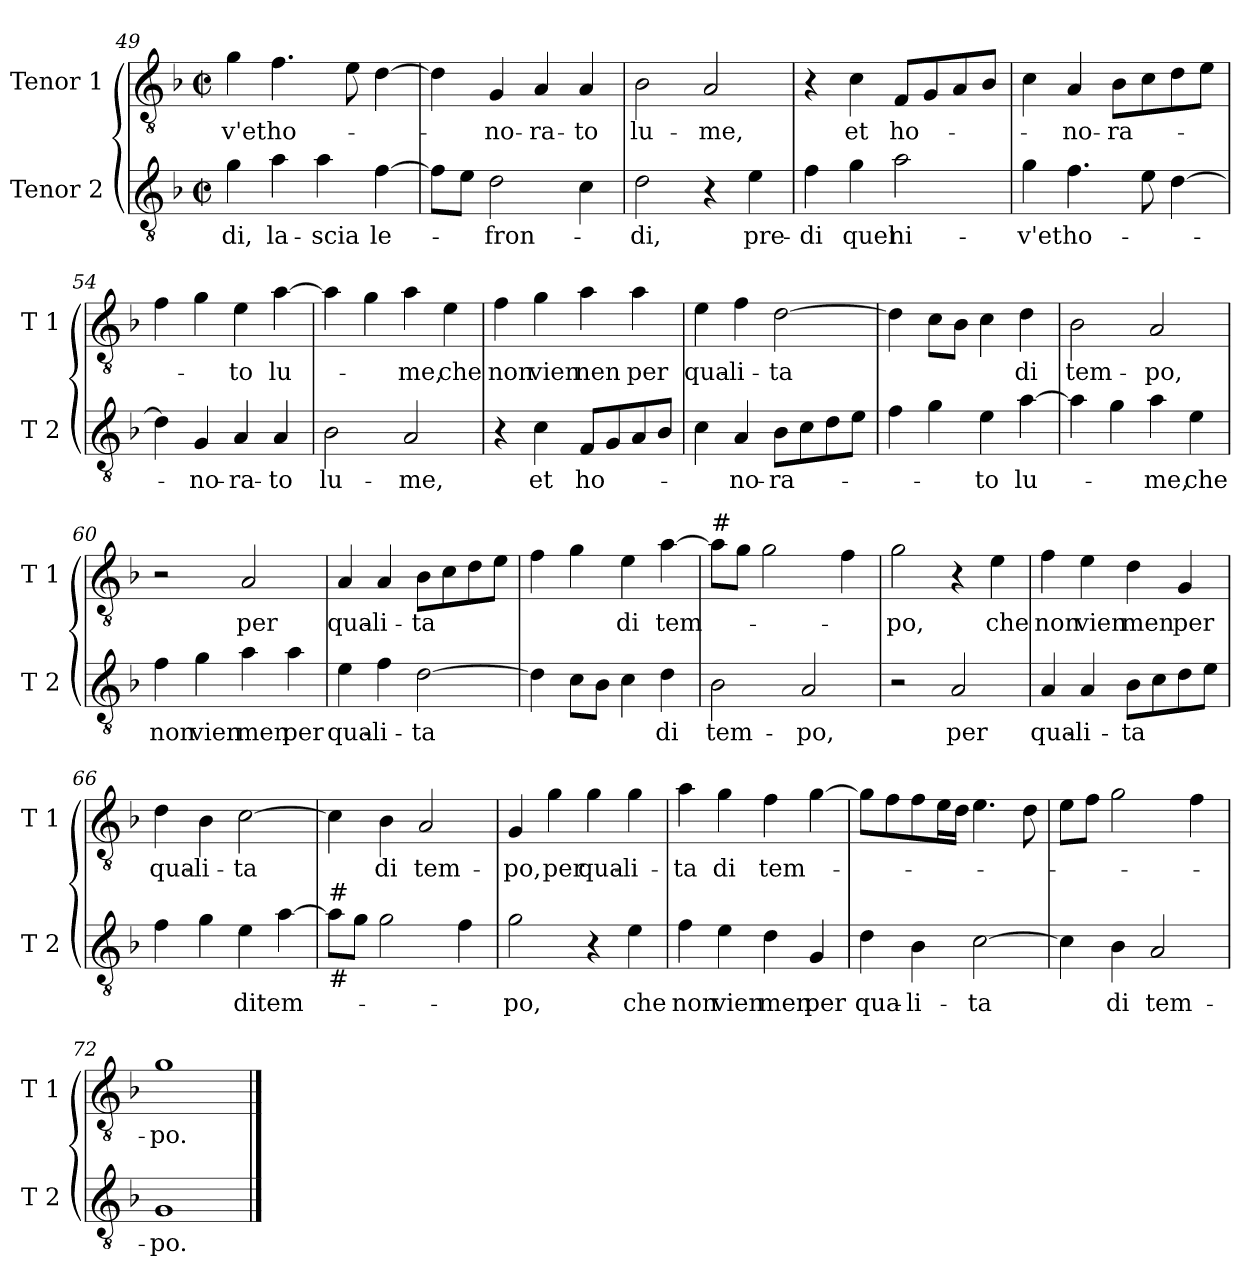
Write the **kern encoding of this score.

**kern	**text	**kern	**text
*part2	*part2	*part1	*part1
*staff2	*staff2	*staff1	*staff1
*I"Tenor 2	*	*I"Tenor 1	*
*I'T 2	*	*I'T 1	*
*clefGv2	*	*clefGv2	*
*k[b-]	*	*k[b-]	*
*F:	*	*F:	*
*M2/2	*	*M2/2	*
*met(c|)	*	*met(c|)	*
=49	=49	=49	=49
!	!LO:LY:b	!	!LO:LY:b
4g\	-di,	4g\	-v'et
!	!LO:LY:b	!	!LO:LY:b
4a\	la-	4.f\	ho-
!	!LO:LY:b	!	!
4a\	-scia	.	.
.	.	8e\	.
!	!LO:LY:b	!	!
[4f\	le-	[4d\	.
=50	=50	=50	=50
8f\L]	.	4d\]	.
8e\J	.	.	.
!	!LO:LY:b	!	!LO:LY:b
2d\	-fron-	4G/	-no-
!	!	!	!LO:LY:b
.	.	4A/	-ra-
!	!	!	!LO:LY:b
4c\	.	4A/	-to
!!LO:LB:g=z
=51	=51	=51	=51
!	!LO:LY:b	!	!LO:LY:b
2d\	-di,	2B-\	lu-
!	!	!	!LO:LY:b
4r	.	2A/	-me,
!	!LO:LY:b	!	!
4e\	pre-	.	.
=52	=52	=52	=52
!	!LO:LY:b	!	!
4f\	-di	4r	.
!	!LO:LY:b	!	!LO:LY:b
4g\	quel	4c\	et
!	!LO:LY:b	!	!LO:LY:b
2a\	ni-	8F/L	ho-
.	.	8G/	.
.	.	8A/	.
.	.	8B-/J	.
=53	=53	=53	=53
!	!LO:LY:b	!	!
4g\	-v'et	4c\	.
!	!LO:LY:b	!	!LO:LY:b
4.f\	ho-	4A/	-no-
!	!	!	!LO:LY:b
.	.	8B-\L	-ra-
8e\	.	8c\	.
[4d\	.	8d\	.
.	.	8e\J	.
=54	=54	=54	=54
4d\]	.	4f\	.
!	!LO:LY:b	!	!
4G/	-no-	4g\	.
!	!LO:LY:b	!	!LO:LY:b
4A/	-ra-	4e\	-to
!	!LO:LY:b	!	!LO:LY:b
4A/	-to	[4a\	lu-
=55	=55	=55	=55
!	!LO:LY:b	!	!
2B-\	lu-	4a\]	.
.	.	4g\	.
!	!LO:LY:b	!	!LO:LY:b
2A/	-me,	4a\	-me,
!	!	!	!LO:LY:b
.	.	4e\	che
!!LO:PB:g=z
=56	=56	=56	=56
!	!	!	!LO:LY:b
4r	.	4f\	non
!	!LO:LY:b	!	!LO:LY:b
4c\	et	4g\	vien
!	!LO:LY:b	!	!LO:LY:b
8F/L	ho-	4a\	nen
8G/	.	.	.
!	!	!	!LO:LY:b
8A/	.	4a\	per
8B-/J	.	.	.
=57	=57	=57	=57
!	!	!	!LO:LY:b
4c\	.	4e\	qua-
!	!LO:LY:b	!	!LO:LY:b
4A/	-no-	4f\	-li-
!	!LO:LY:b	!	!LO:LY:b
8B-\L	-ra-	[2d\	-ta
8c\	.	.	.
8d\	.	.	.
8e\J	.	.	.
=58	=58	=58	=58
4f\	.	4d\]	.
4g\	.	8c\L	.
.	.	8B-\J	.
!	!LO:LY:b	!	!
4e\	-to	4c\	.
!	!LO:LY:b	!	!LO:LY:b
[4a\	lu-	4d\	di
=59	=59	=59	=59
!	!	!	!LO:LY:b
4a\]	.	2B-\	tem-
4g\	.	.	.
!	!LO:LY:b	!	!LO:LY:b
4a\	-me,	2A/	-po,
!	!LO:LY:b	!	!
4e\	che	.	.
!!LO:LB:g=z
=60	=60	=60	=60
!	!LO:LY:b	!	!
4f\	non	2r	.
!	!LO:LY:b	!	!
4g\	vien	.	.
!	!LO:LY:b	!	!LO:LY:b
4a\	men	2A/	per
!	!LO:LY:b	!	!
4a\	per	.	.
=61	=61	=61	=61
!	!LO:LY:b	!	!LO:LY:b
4e\	qua-	4A/	qua-
!	!LO:LY:b	!	!LO:LY:b
4f\	-li-	4A/	-li-
!	!LO:LY:b	!	!LO:LY:b
[2d\	-ta	8B-\L	-ta
.	.	8c\	.
.	.	8d\	.
.	.	8e\J	.
=62	=62	=62	=62
4d\]	.	4f\	.
8c\L	.	4g\	.
8B-\J	.	.	.
!	!	!	!LO:LY:b
4c\	.	4e\	di
!	!LO:LY:b	!	!LO:LY:b
4d\	di	[4a\	tem-
=63	=63	=63	=63
!	!	!LO:TX:a:t=#	!
!	!LO:LY:b	!	!
2B-\	tem-	8a\L]	.
.	.	8g\J	.
.	.	2g\	.
!	!LO:LY:b	!	!
2A/	-po,	.	.
.	.	4f\	.
!!LO:LB:g=z
=64	=64	=64	=64
!	!	!	!LO:LY:b
2r	.	2g\	-po,
!	!LO:LY:b	!	!
2A/	per	4r	.
!	!	!	!LO:LY:b
.	.	4e\	che
=65	=65	=65	=65
!	!LO:LY:b	!	!LO:LY:b
4A/	qua-	4f\	non
!	!LO:LY:b	!	!LO:LY:b
4A/	-li-	4e\	vien
!	!LO:LY:b	!	!LO:LY:b
8B-\L	-ta	4d\	men
8c\	.	.	.
!	!	!	!LO:LY:b
8d\	.	4G/	per
8e\J	.	.	.
=66	=66	=66	=66
!	!	!	!LO:LY:b
4f\	.	4d\	qua-
!	!	!	!LO:LY:b
4g\	.	4B-\	-li-
!	!LO:LY:b	!	!LO:LY:b
4e\	di	[2c\	-ta
!	!LO:LY:b	!	!
[4a\	tem-	.	.
=67	=67	=67	=67
!LO:TX:b:t=#	!	!	!
!LO:TX:a:t=#	!	!	!
8a\L]	.	4c\]	.
8g\J	.	.	.
!	!	!	!LO:LY:b
2g\	.	4B-\	di
!	!	!	!LO:LY:b
.	.	2A/	tem-
4f\	.	.	.
!!LO:LB:g=z
=68	=68	=68	=68
!	!LO:LY:b	!	!LO:LY:b
2g\	-po,	4G/	-po,
!	!	!	!LO:LY:b
.	.	4g\	per
!	!	!	!LO:LY:b
4r	.	4g\	qua-
!	!LO:LY:b	!	!LO:LY:b
4e\	che	4g\	-li-
=69	=69	=69	=69
!	!LO:LY:b	!	!LO:LY:b
4f\	non	4a\	-ta
!	!LO:LY:b	!	!LO:LY:b
4e\	vien	4g\	di
!	!LO:LY:b	!	!LO:LY:b
4d\	men	4f\	tem-
!	!LO:LY:b	!	!
4G/	per	[4g\	.
=70	=70	=70	=70
!	!LO:LY:b	!	!
4d\	qua-	8g\L]	.
.	.	8f\	.
!	!LO:LY:b	!	!
4B-\	-li-	8f\	.
.	.	16e\L	.
.	.	16d\JJ	.
!	!LO:LY:b	!	!
[2c\	-ta	4.e\	.
.	.	8d\	.
=71	=71	=71	=71
4c\]	.	8e\L	.
.	.	8f\J	.
!	!LO:LY:b	!	!
4B-\	di	2g\	.
!	!LO:LY:b	!	!
2A/	tem-	.	.
.	.	4f\	.
=72	=72	=72	=72
!	!LO:LY:b	!	!LO:LY:b
1G	-po.	1g	-po.
==	==	==	==
*-	*-	*-	*-
